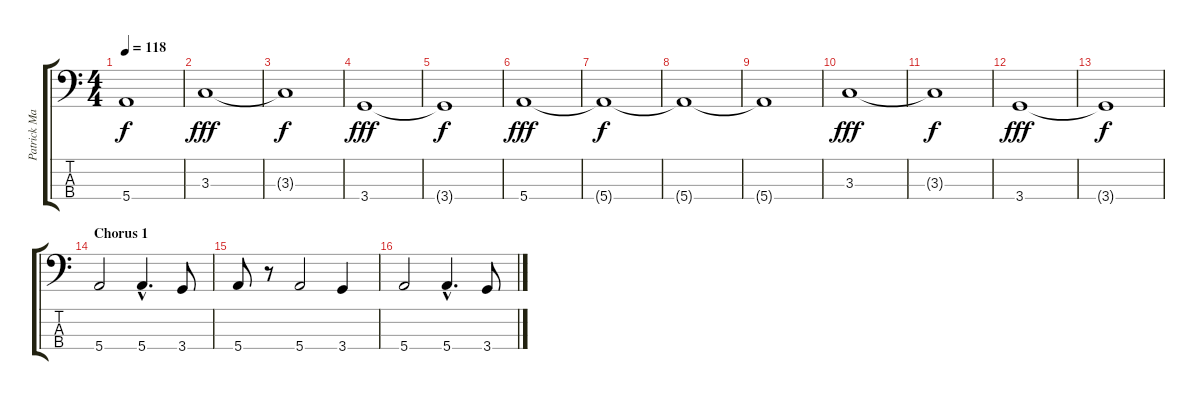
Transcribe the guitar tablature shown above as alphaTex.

\track ("Patrick Matthews" "Patrick Ma") {instrument electricbassfinger}
\staff {score tabs}
\tuning (G2 D2 A1 E1) {hide}
\ts (4 4)
\tempo 118
\clef f4
\ks c
5.4{t}.1{dy f} |
3.3.1{dy fff} |
3.3{t}.1{dy f} |
3.4.1{dy fff} |
3.4{t}.1{dy f} |
5.4.1{dy fff} |
5.4{t}.1{dy f} |
5.4{t}.1 |
5.4{t}.1 |
3.3.1{dy fff} |
3.3{t}.1{dy f} |
3.4.1{dy fff} |
3.4{t}.1{dy f} |
\section ("" "Chorus 1")
5.4.2 5.4{hac}.4{d} 3.4.8 |
5.4.8 r.8 5.4.2 3.4.4 |
5.4.2 5.4{hac}.4{d} 3.4.8
